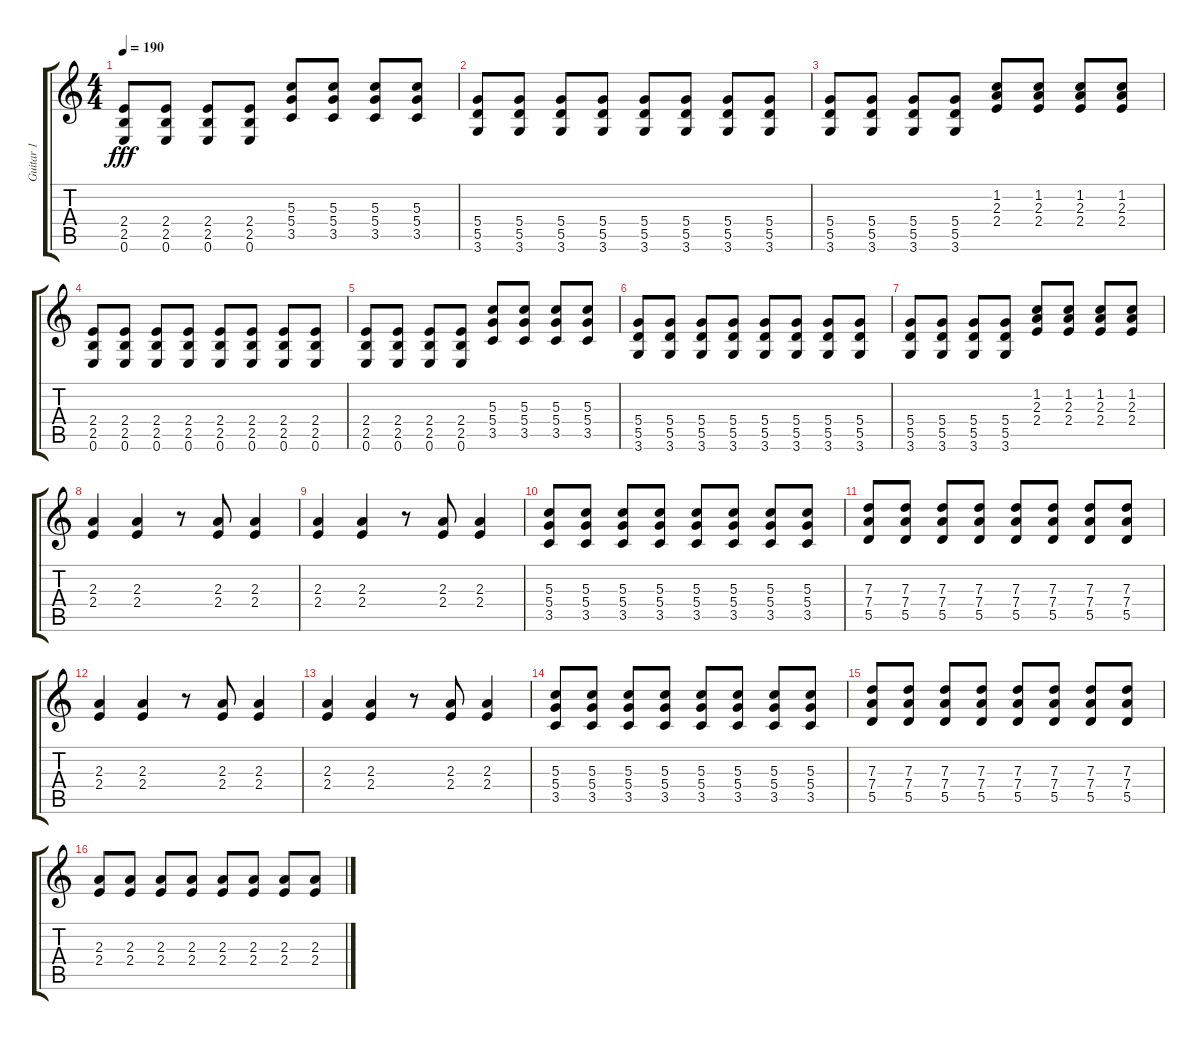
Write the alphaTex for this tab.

\track ("Guitar 1" "Guitar 1") {instrument overdrivenguitar}
\staff {score tabs}
\tuning (E4 B3 G3 D3 A2 E2) {hide}
\ts (4 4)
\tempo 190
\clef g2
\ks c
(2.4 2.5 0.6).8{dy fff} (2.4 2.5 0.6).8 (2.4 2.5 0.6).8 (2.4 2.5 0.6).8 (5.3 5.4 3.5).8 (5.3 5.4 3.5).8 (5.3 5.4 3.5).8 (5.3 5.4 3.5).8 |
(5.4 5.5 3.6).8 (5.4 5.5 3.6).8 (5.4 5.5 3.6).8 (5.4 5.5 3.6).8 (5.4 5.5 3.6).8 (5.4 5.5 3.6).8 (5.4 5.5 3.6).8 (5.4 5.5 3.6).8 |
(5.4 5.5 3.6).8 (5.4 5.5 3.6).8 (5.4 5.5 3.6).8 (5.4 5.5 3.6).8 (1.2 2.3 2.4).8 (1.2 2.3 2.4).8 (1.2 2.3 2.4).8 (1.2 2.3 2.4).8 |
(2.4 2.5 0.6).8 (2.4 2.5 0.6).8 (2.4 2.5 0.6).8 (2.4 2.5 0.6).8 (2.4 2.5 0.6).8 (2.4 2.5 0.6).8 (2.4 2.5 0.6).8 (2.4 2.5 0.6).8 |
(2.4 2.5 0.6).8 (2.4 2.5 0.6).8 (2.4 2.5 0.6).8 (2.4 2.5 0.6).8 (5.3 5.4 3.5).8 (5.3 5.4 3.5).8 (5.3 5.4 3.5).8 (5.3 5.4 3.5).8 |
(5.4 5.5 3.6).8 (5.4 5.5 3.6).8 (5.4 5.5 3.6).8 (5.4 5.5 3.6).8 (5.4 5.5 3.6).8 (5.4 5.5 3.6).8 (5.4 5.5 3.6).8 (5.4 5.5 3.6).8 |
(5.4 5.5 3.6).8 (5.4 5.5 3.6).8 (5.4 5.5 3.6).8 (5.4 5.5 3.6).8 (1.2 2.3 2.4).8 (1.2 2.3 2.4).8 (1.2 2.3 2.4).8 (1.2 2.3 2.4).8 |
(2.3 2.4).4 (2.3 2.4).4 r.8 (2.3 2.4).8 (2.3 2.4).4 |
(2.3 2.4).4 (2.3 2.4).4 r.8 (2.3 2.4).8 (2.3 2.4).4 |
(5.3 5.4 3.5).8 (5.3 5.4 3.5).8 (5.3 5.4 3.5).8 (5.3 5.4 3.5).8 (5.3 5.4 3.5).8 (5.3 5.4 3.5).8 (5.3 5.4 3.5).8 (5.3 5.4 3.5).8 |
(7.3 7.4 5.5).8 (7.3 7.4 5.5).8 (7.3 7.4 5.5).8 (7.3 7.4 5.5).8 (7.3 7.4 5.5).8 (7.3 7.4 5.5).8 (7.3 7.4 5.5).8 (7.3 7.4 5.5).8 |
(2.3 2.4).4 (2.3 2.4).4 r.8 (2.3 2.4).8 (2.3 2.4).4 |
(2.3 2.4).4 (2.3 2.4).4 r.8 (2.3 2.4).8 (2.3 2.4).4 |
(5.3 5.4 3.5).8 (5.3 5.4 3.5).8 (5.3 5.4 3.5).8 (5.3 5.4 3.5).8 (5.3 5.4 3.5).8 (5.3 5.4 3.5).8 (5.3 5.4 3.5).8 (5.3 5.4 3.5).8 |
(7.3 7.4 5.5).8 (7.3 7.4 5.5).8 (7.3 7.4 5.5).8 (7.3 7.4 5.5).8 (7.3 7.4 5.5).8 (7.3 7.4 5.5).8 (7.3 7.4 5.5).8 (7.3 7.4 5.5).8 |
(2.3 2.4).8 (2.3 2.4).8 (2.3 2.4).8 (2.3 2.4).8 (2.3 2.4).8 (2.3 2.4).8 (2.3 2.4).8 (2.3 2.4).8
